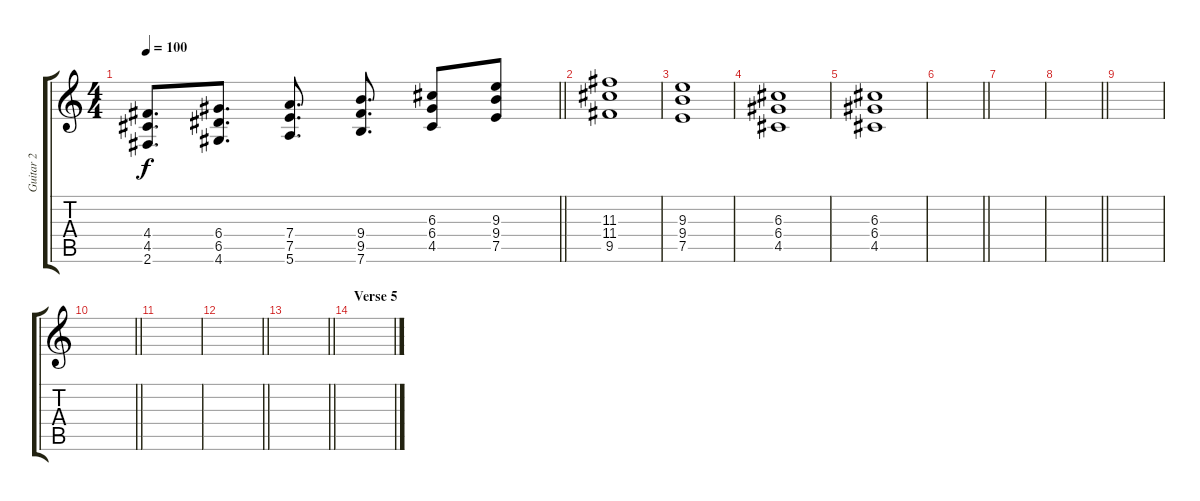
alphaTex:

\track ("Guitar 2" "Guitar 2") {instrument distortionguitar}
\staff {score tabs}
\tuning (E4 B3 G3 D3 A2 E2) {hide}
\ts (4 4)
\tempo 100
\clef g2
\barLineRight lightlight
\ks c
(4.4 4.5 2.6).8{d dy f} (6.4 6.5 4.6).8{d} (7.4 7.5 5.6).8{d} (9.4 9.5 7.6).8{d} (6.3 6.4 4.5).8 (9.3 9.4 7.5).8 |
(11.3 11.4 9.5).1 |
(9.3 9.4 7.5).1 |
(6.3 6.4 4.5).1 |
(6.3 6.4 4.5).1 |
\barLineRight lightlight
|
|
\barLineRight lightlight
|
|
\barLineRight lightlight
|
|
\barLineRight lightlight
|
\barLineRight lightlight
|
\section ("" "Verse 5")
